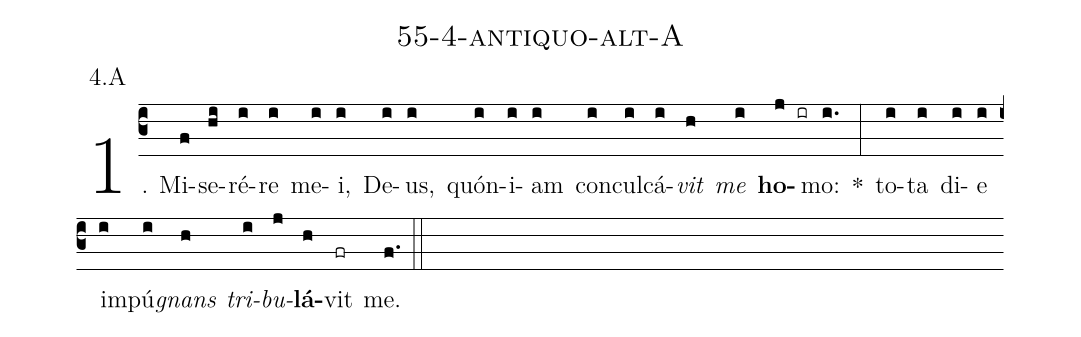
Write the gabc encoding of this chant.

name: 55-4-antiquo-alt-A;
annotation: 4.A;
%%
(c3)1. Mi(f)se(hi)ré(i)re(i) me(i)i,(i) De(i)us,(i) quón(i)i(i)am(i) con(i)cul(i)cá(i)<i>vit</i>(h) <i>me</i>(i) <b>ho</b>(j ir)mo:(i.) *(:) to(i)ta(i) di(i)e(i) im(i)pú(i)<i>gnans</i>(h) <i>tri</i>(i)<i>bu</i>(j)<b>lá</b>(h)vit(fr) me.(f.) (::)
